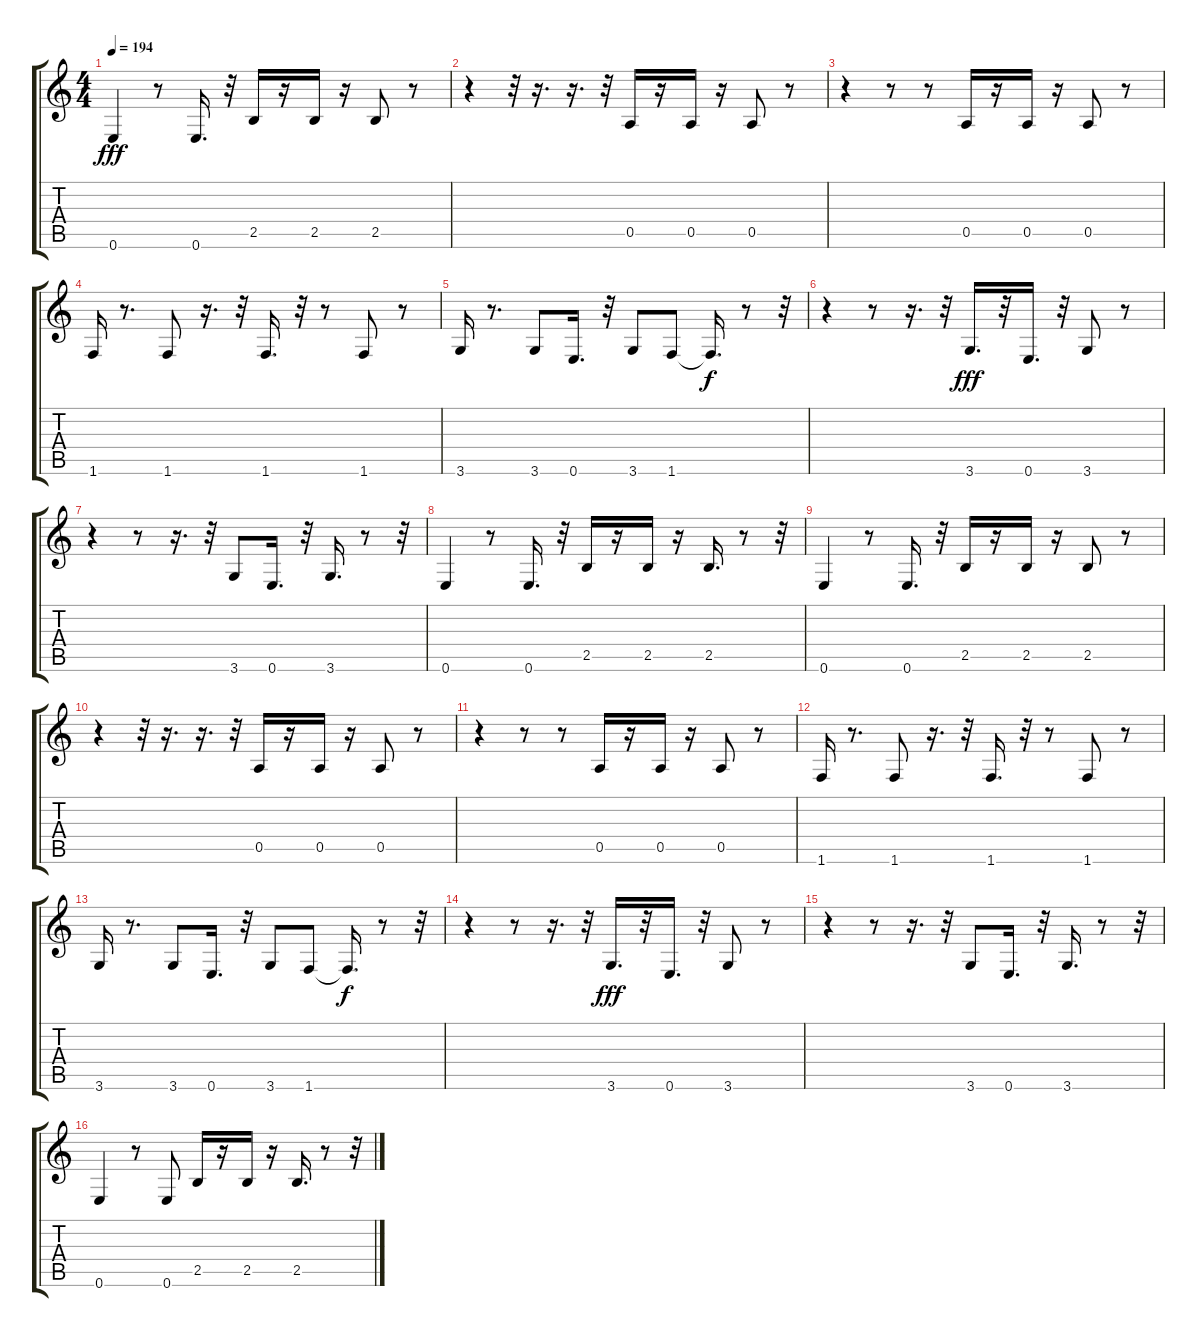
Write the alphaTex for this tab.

\track "" {instrument electricbassfinger}
\staff {score tabs}
\tuning (E4 B3 G3 D3 A2 E2) {hide}
\ts (4 4)
\tempo 194
\clef g2
\ks c
0.6.4{dy fff} r.8 0.6.16{d} r.32 2.5.16 r.16 2.5.16 r.16 2.5.8 r.8 |
r.4 r.32 r.16{d} r.16{d} r.32 0.5.16 r.16 0.5.16 r.16 0.5.8 r.8 |
r.4 r.8 r.8 0.5.16 r.16 0.5.16 r.16 0.5.8 r.8 |
1.6.16 r.8{d} 1.6.8 r.16{d} r.32 1.6.16{d} r.32 r.8 1.6.8 r.8 |
3.6.16 r.8{d} 3.6.8 0.6.16{d} r.32 3.6.8 1.6.8 1.6{t}.16{d dy f} r.8 r.32 |
r.4 r.8 r.16{d} r.32 3.6.16{d dy fff} r.32 0.6.16{d} r.32 3.6.8 r.8 |
r.4 r.8 r.16{d} r.32 3.6.8 0.6.16{d} r.32 3.6.16{d} r.8 r.32 |
0.6.4 r.8 0.6.16{d} r.32 2.5.16 r.16 2.5.16 r.16 2.5.16{d} r.8 r.32 |
0.6.4 r.8 0.6.16{d} r.32 2.5.16 r.16 2.5.16 r.16 2.5.8 r.8 |
r.4 r.32 r.16{d} r.16{d} r.32 0.5.16 r.16 0.5.16 r.16 0.5.8 r.8 |
r.4 r.8 r.8 0.5.16 r.16 0.5.16 r.16 0.5.8 r.8 |
1.6.16 r.8{d} 1.6.8 r.16{d} r.32 1.6.16{d} r.32 r.8 1.6.8 r.8 |
3.6.16 r.8{d} 3.6.8 0.6.16{d} r.32 3.6.8 1.6.8 1.6{t}.16{d dy f} r.8 r.32 |
r.4 r.8 r.16{d} r.32 3.6.16{d dy fff} r.32 0.6.16{d} r.32 3.6.8 r.8 |
r.4 r.8 r.16{d} r.32 3.6.8 0.6.16{d} r.32 3.6.16{d} r.8 r.32 |
0.6.4 r.8 0.6.8 2.5.16 r.16 2.5.16 r.16 2.5.16{d} r.8 r.32
